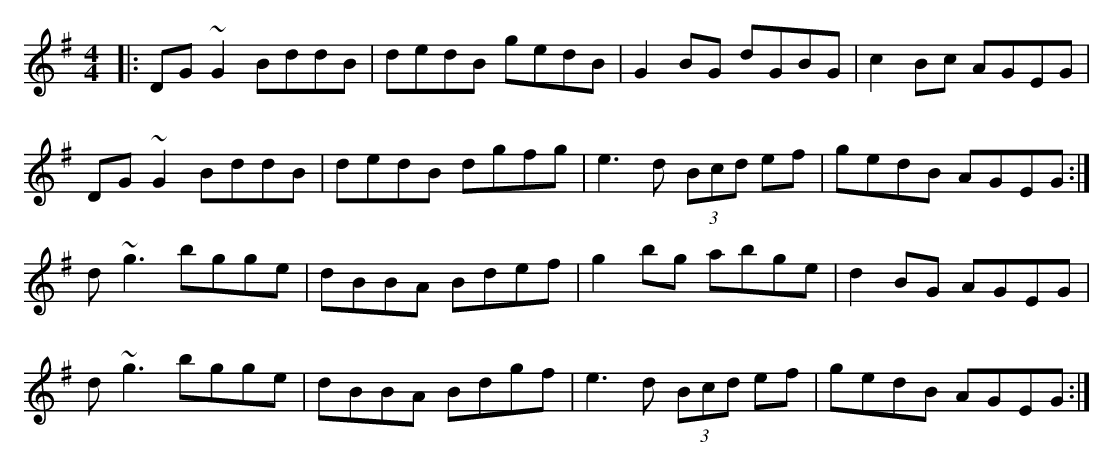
X:1
M:4/4
K:G
|:DG ~G2 BddB|dedB gedB|G2 BG dGBG|c2 Bc AGEG|
DG ~G2 BddB|dedB dgfg|e3 d (3Bcd ef|gedB AGEG:|
d ~g3 bgge|dBBA Bdef|g2 bg abge|d2 BG AGEG|
d ~g3 bgge|dBBA Bdgf|e3d (3Bcd ef|gedB AGEG:|
